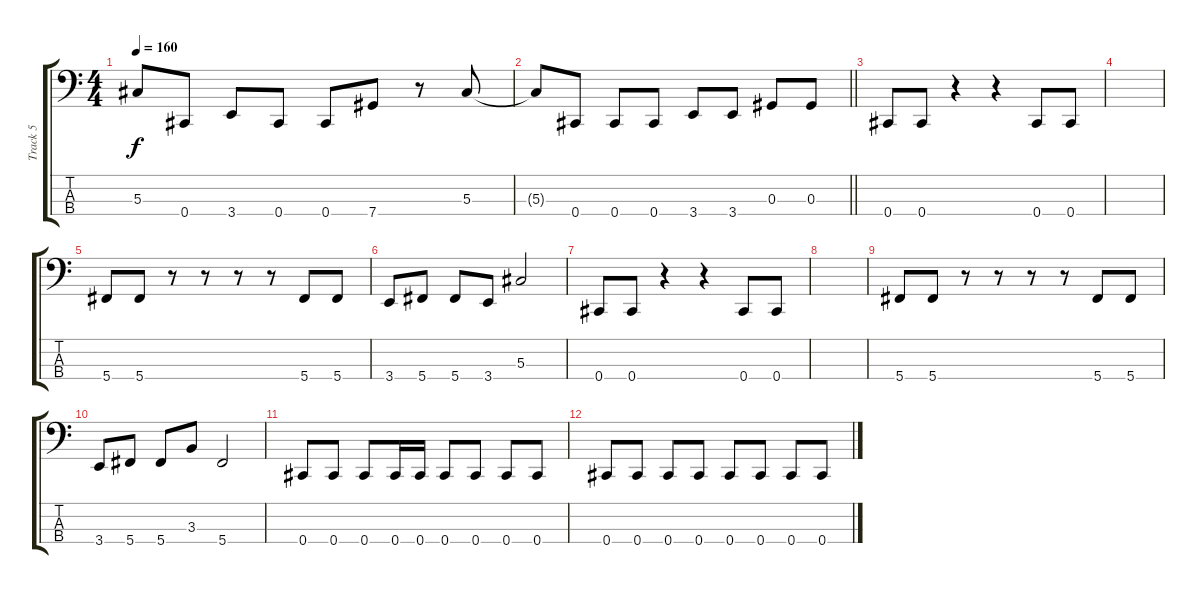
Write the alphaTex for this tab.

\track ("Track 5" "Track 5") {instrument electricbasspick}
\staff {score tabs}
\tuning (Gb2 Db2 Ab1 Db1) {hide}
\ts (4 4)
\tempo 160
\clef f4
\ks c
5.3{t}.8{dy f} 0.4.8 3.4.8 0.4.8 0.4.8 7.4.8 r.8 5.3.8 |
\barLineRight lightlight
5.3{t}.8 0.4.8 0.4.8 0.4.8 3.4.8 3.4.8 0.3.8 0.3.8 |
0.4.8 0.4.8 r.4 r.4 0.4.8 0.4.8 |
|
5.4.8 5.4.8 r.8 r.8 r.8 r.8 5.4.8 5.4.8 |
3.4.8 5.4.8 5.4.8 3.4.8 5.3.2 |
0.4.8 0.4.8 r.4 r.4 0.4.8 0.4.8 |
|
5.4.8 5.4.8 r.8 r.8 r.8 r.8 5.4.8 5.4.8 |
3.4.8 5.4.8 5.4.8 3.3.8 5.4.2 |
0.4.8 0.4.8 0.4.8 0.4.16 0.4.16 0.4.8 0.4.8 0.4.8 0.4.8 |
0.4.8 0.4.8 0.4.8 0.4.8 0.4.8 0.4.8 0.4.8 0.4.8
